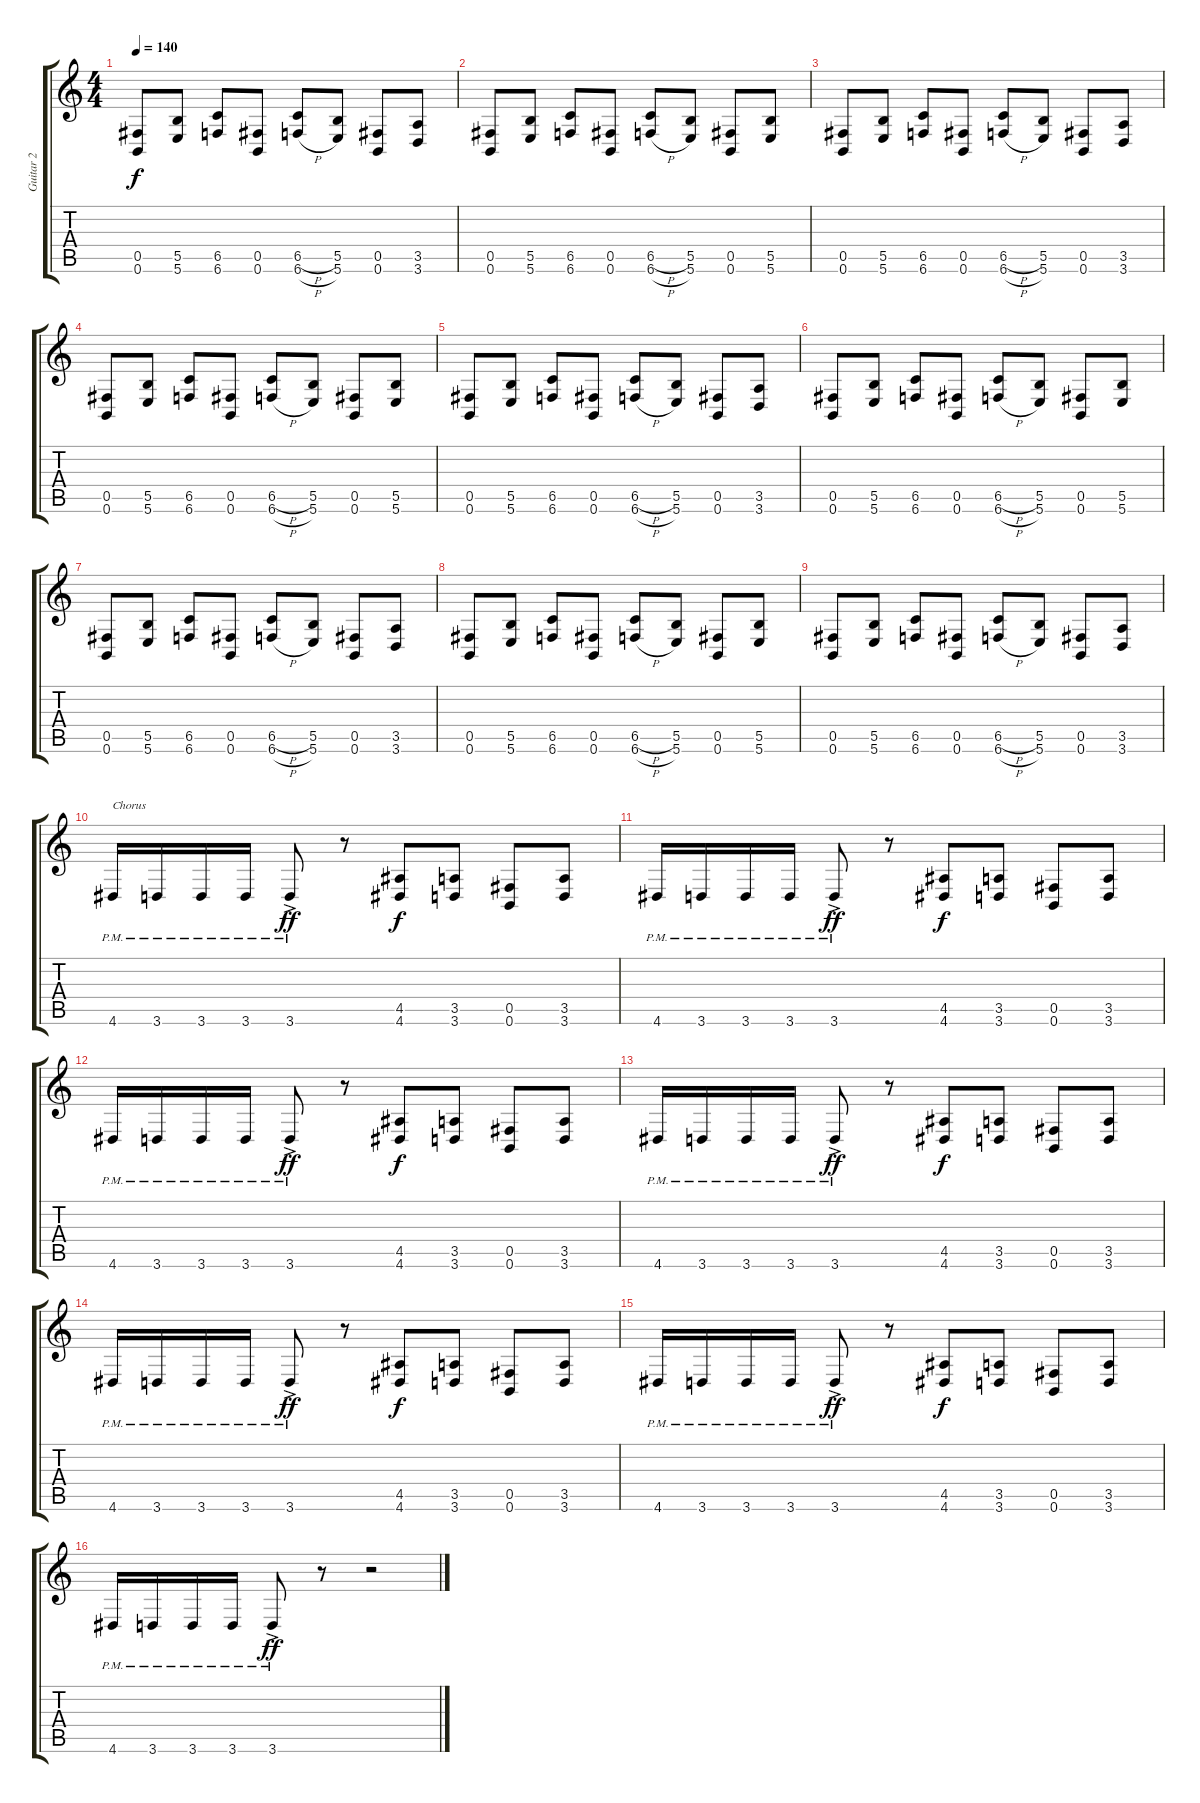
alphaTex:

\track ("Guitar 2" "Guitar 2") {instrument distortionguitar}
\staff {score tabs}
\tuning (Db4 Ab3 E3 B2 Gb2 B1) {hide}
\ts (4 4)
\tempo 140
\clef g2
\ks c
(0.5 0.6).8{dy f} (5.5 5.6).8 (6.5 6.6).8 (0.5 0.6).8 (6.5{h} 6.6{h}).8 (5.5 5.6).8 (0.5 0.6).8 (3.5 3.6).8 |
(0.5 0.6).8 (5.5 5.6).8 (6.5 6.6).8 (0.5 0.6).8 (6.5{h} 6.6{h}).8 (5.5 5.6).8 (0.5 0.6).8 (5.5 5.6).8 |
(0.5 0.6).8 (5.5 5.6).8 (6.5 6.6).8 (0.5 0.6).8 (6.5{h} 6.6{h}).8 (5.5 5.6).8 (0.5 0.6).8 (3.5 3.6).8 |
(0.5 0.6).8 (5.5 5.6).8 (6.5 6.6).8 (0.5 0.6).8 (6.5{h} 6.6{h}).8 (5.5 5.6).8 (0.5 0.6).8 (5.5 5.6).8 |
(0.5 0.6).8 (5.5 5.6).8 (6.5 6.6).8 (0.5 0.6).8 (6.5{h} 6.6{h}).8 (5.5 5.6).8 (0.5 0.6).8 (3.5 3.6).8 |
(0.5 0.6).8 (5.5 5.6).8 (6.5 6.6).8 (0.5 0.6).8 (6.5{h} 6.6{h}).8 (5.5 5.6).8 (0.5 0.6).8 (5.5 5.6).8 |
(0.5 0.6).8 (5.5 5.6).8 (6.5 6.6).8 (0.5 0.6).8 (6.5{h} 6.6{h}).8 (5.5 5.6).8 (0.5 0.6).8 (3.5 3.6).8 |
(0.5 0.6).8 (5.5 5.6).8 (6.5 6.6).8 (0.5 0.6).8 (6.5{h} 6.6{h}).8 (5.5 5.6).8 (0.5 0.6).8 (5.5 5.6).8 |
(0.5 0.6).8 (5.5 5.6).8 (6.5 6.6).8 (0.5 0.6).8 (6.5{h} 6.6{h}).8 (5.5 5.6).8 (0.5 0.6).8 (3.5 3.6).8 |
4.6{pm}.16{txt "Chorus"} 3.6{pm}.16 3.6{pm}.16 3.6{pm}.16 3.6{ac pm}.8{dy ff} r.8 (4.5 4.6).8{dy f} (3.5 3.6).8 (0.5 0.6).8 (3.5 3.6).8 |
4.6{pm}.16 3.6{pm}.16 3.6{pm}.16 3.6{pm}.16 3.6{ac pm}.8{dy ff} r.8 (4.5 4.6).8{dy f} (3.5 3.6).8 (0.5 0.6).8 (3.5 3.6).8 |
4.6{pm}.16 3.6{pm}.16 3.6{pm}.16 3.6{pm}.16 3.6{ac pm}.8{dy ff} r.8 (4.5 4.6).8{dy f} (3.5 3.6).8 (0.5 0.6).8 (3.5 3.6).8 |
4.6{pm}.16 3.6{pm}.16 3.6{pm}.16 3.6{pm}.16 3.6{ac pm}.8{dy ff} r.8 (4.5 4.6).8{dy f} (3.5 3.6).8 (0.5 0.6).8 (3.5 3.6).8 |
4.6{pm}.16 3.6{pm}.16 3.6{pm}.16 3.6{pm}.16 3.6{ac pm}.8{dy ff} r.8 (4.5 4.6).8{dy f} (3.5 3.6).8 (0.5 0.6).8 (3.5 3.6).8 |
4.6{pm}.16 3.6{pm}.16 3.6{pm}.16 3.6{pm}.16 3.6{ac pm}.8{dy ff} r.8 (4.5 4.6).8{dy f} (3.5 3.6).8 (0.5 0.6).8 (3.5 3.6).8 |
4.6{pm}.16 3.6{pm}.16 3.6{pm}.16 3.6{pm}.16 3.6{ac pm}.8{dy ff} r.8 r.2
